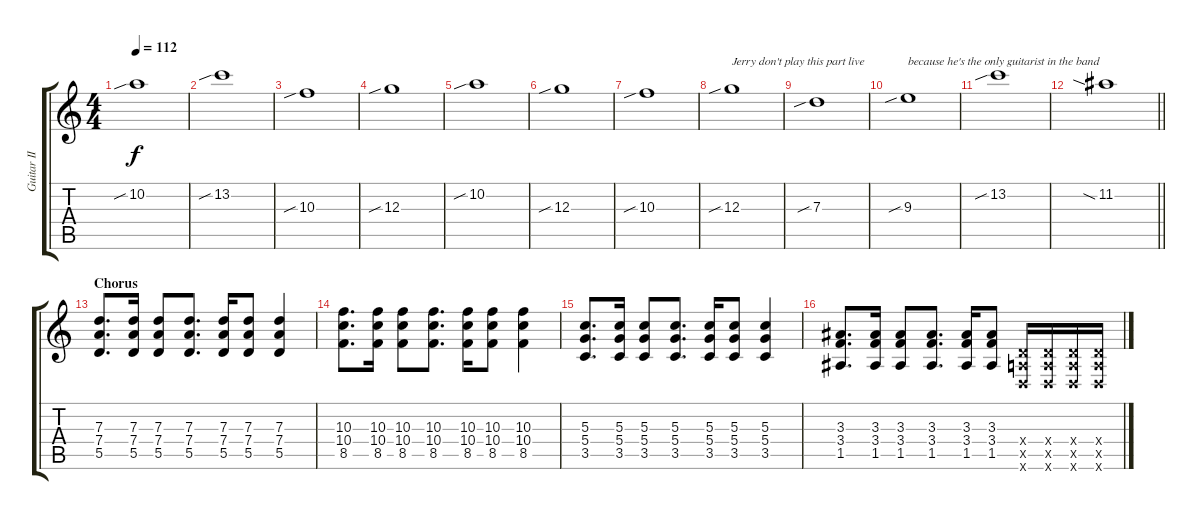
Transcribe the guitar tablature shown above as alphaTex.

\track ("Guitar II" "Guitar II") {instrument distortionguitar}
\staff {score tabs}
\tuning (E4 B3 G3 D3 A2 D2) {hide}
\ts (4 4)
\tempo 112
\clef g2
\ks c
10.2{sib}.1{dy f} |
13.2{sib}.1 |
10.3{sib}.1 |
12.3{sib}.1 |
10.2{sib}.1 |
12.3{sib}.1 |
10.3{sib}.1 |
12.3{sib}.1{txt "Jerry don't play this part live"} |
7.3{sib}.1 |
9.3{sib}.1{txt "because he's the only guitarist in the band"} |
13.2{sib}.1 |
\barLineRight lightlight
11.2{sia}.1 |
\section ("" "Chorus")
(7.3 7.4 5.5).8{d} (7.3 7.4 5.5).16 (7.3 7.4 5.5).8 (7.3 7.4 5.5).8{d} (7.3 7.4 5.5).16 (7.3 7.4 5.5).8 (7.3 7.4 5.5).4 |
(10.3 10.4 8.5).8{d} (10.3 10.4 8.5).16 (10.3 10.4 8.5).8 (10.3 10.4 8.5).8{d} (10.3 10.4 8.5).16 (10.3 10.4 8.5).8 (10.3 10.4 8.5).4 |
(5.3 5.4 3.5).8{d} (5.3 5.4 3.5).16 (5.3 5.4 3.5).8 (5.3 5.4 3.5).8{d} (5.3 5.4 3.5).16 (5.3 5.4 3.5).8 (5.3 5.4 3.5).4 |
(3.3 3.4 1.5).8{d} (3.3 3.4 1.5).16 (3.3 3.4 1.5).8 (3.3 3.4 1.5).8{d} (3.3 3.4 1.5).16 (3.3 3.4 1.5).8 (0.4{x} 0.5{x} 0.6{x}).16 (0.4{x} 0.5{x} 0.6{x}).16 (0.4{x} 0.5{x} 0.6{x}).16 (0.4{x} 0.5{x} 0.6{x}).16
